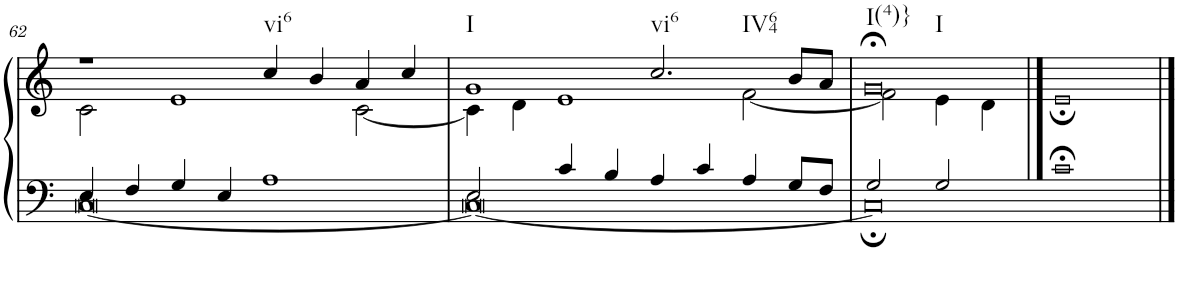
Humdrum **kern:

**kern	**kern
*part1	*part1
*staff2	*staff1
*I"Organ	*
*I'Org.	*
!!LO:PB:g=z
*clefF4	*clefG2
*k[]	*k[]
*M4/2	*M4/2
=62	=62
*^	*^
4E/	[0C	1r	2c\
4F/	.	.	.
4G/	.	.	1e
4E/	.	.	.
!	!	!LO:TX:b:t=vi6	!
1A	.	4cc/	.
.	.	4b/	.
.	.	4a/	[2c\
.	.	4cc/	.
=63	=63	=63	=63
!	!	!LO:TX:b:t=I	!
2E/	0C_	1g	4c\]
.	.	.	4d\
4c/	.	.	1e
4B/	.	.	.
!	!	!LO:TX:b:t=vi6	!
!	!	!LO:TX:b:t=IV64	!
4A/	.	2.cc/	.
4c/	.	.	.
4A/	.	.	[2f\
8G/L	.	8b/L	.
8F/J	.	8a/J	.
==64	==64	==64	==64
!	!	!LO:TX:b:t=I(4)}	!
!	!	!LO:TX:b:t=I	!
2G/	0C;]	0g;<	2f\]
2G/	.	.	4e\
.	.	.	4d\
1c;<	.	.	1e;
*v	*v	*	*
*	*v	*v
==	==
*-	*-
